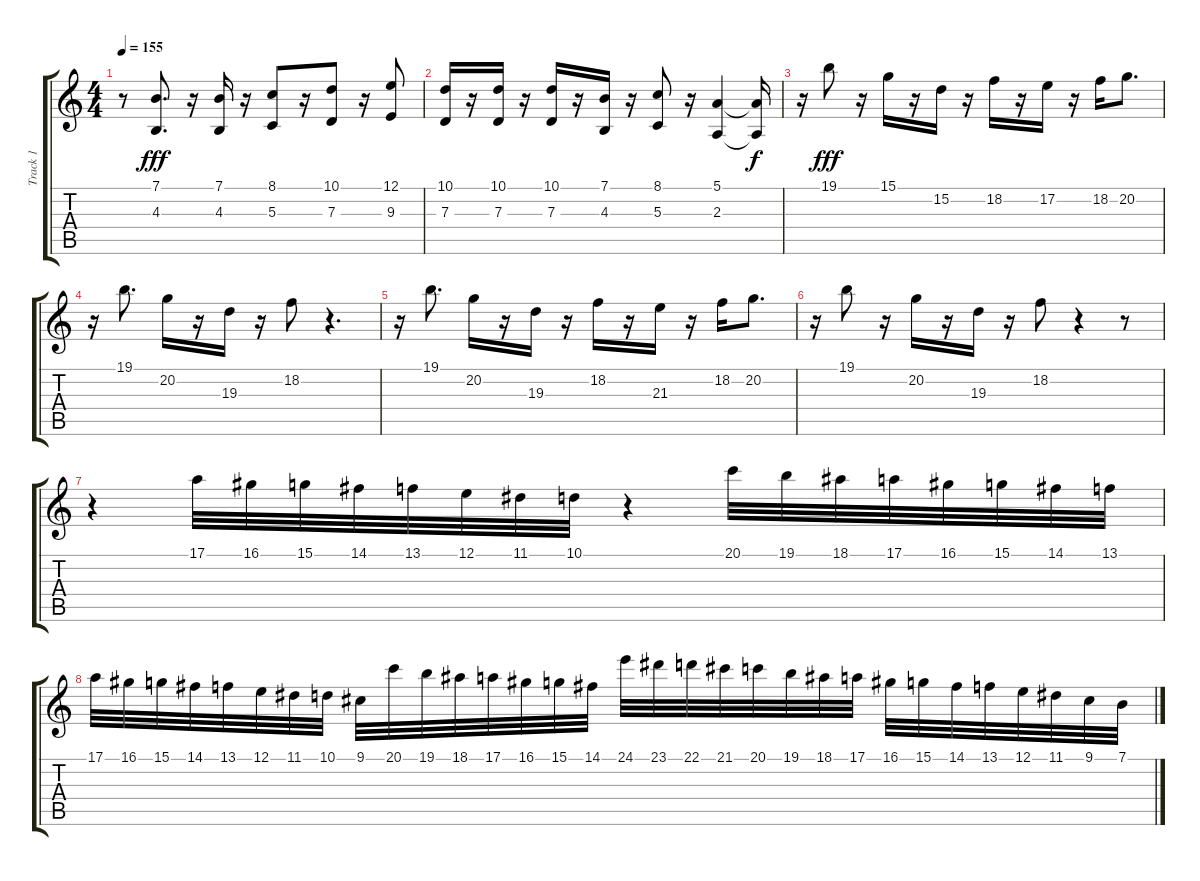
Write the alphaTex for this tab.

\track ("Track 1" "Track 1") {instrument lead4chiff}
\staff {score tabs}
\tuning (E4 B3 G3 D3 A2 E2) {hide}
\ts (4 4)
\tempo 155
\clef g2
\ks c
r.8{dy f} (7.1 4.3).8{d dy fff} r.16 (7.1 4.3).16 r.16 (8.1 5.3).8 r.16 (10.1 7.3).8 r.16 (12.1 9.3).8 |
(10.1 7.3).16 r.16 (10.1 7.3).16 r.16 (10.1 7.3).16 r.16 (7.1 4.3).16 r.16 (8.1 5.3).8 r.16 (5.1 2.3).4 (5.1{t} 2.3{t}).16{dy f} |
r.16 19.1.8{dy fff} r.16 15.1.16 r.16 15.2.16 r.16 18.2.16 r.16 17.2.16 r.16 18.2.16 20.2.8{d} |
r.16 19.1.8{d} 20.2.16 r.16 19.3.16 r.16 18.2.8 r.4{d} |
r.16 19.1.8{d} 20.2.16 r.16 19.3.16 r.16 18.2.16 r.16 21.3.16 r.16 18.2.16 20.2.8{d} |
r.16 19.1.8 r.16 20.2.16 r.16 19.3.16 r.16 18.2.8 r.4 r.8 |
r.4{instrument lead1square} 17.1.32 16.1.32 15.1.32 14.1.32 13.1.32 12.1.32 11.1.32 10.1.32 r.4 20.1.32 19.1.32 18.1.32 17.1.32 16.1.32 15.1.32 14.1.32 13.1.32 |
17.1.32 16.1.32 15.1.32 14.1.32 13.1.32 12.1.32 11.1.32 10.1.32 9.1.32 20.1.32 19.1.32 18.1.32 17.1.32 16.1.32 15.1.32 14.1.32 24.1.32 23.1.32 22.1.32 21.1.32 20.1.32 19.1.32 18.1.32 17.1.32 16.1.32 15.1.32 14.1.32 13.1.32 12.1.32 11.1.32 9.1.32 7.1.32
